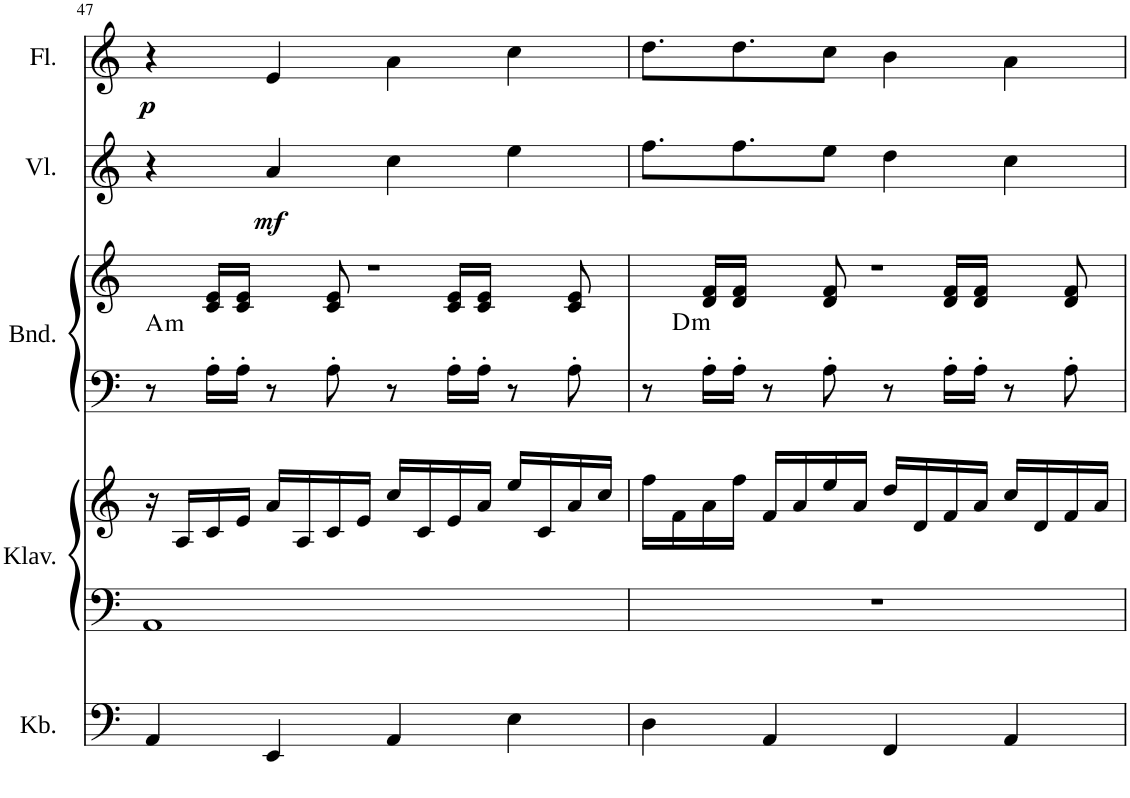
**kern	**kern	**kern	**kern	**kern	**harte	**kern	**dynam	**kern	**dynam
*part5	*part4	*part4	*part3	*part3	*part3	*part2	*part2	*part1	*part1
*staff7	*staff6	*staff5	*staff4	*staff3	*	*staff2	*staff2	*staff1	*staff1
*I"Kontrabass	*I"Klavier	*	*I"Bandoneon	*	*	*I"Violine	*	*I"Flöte	*
*I'Kb.	*I'Klav.	*	*I'Bnd.	*	*	*I'Vl.	*	*I'Fl.	*
!!LO:PB:g=z
*clefF4	*clefF4	*clefG2	*clefF4	*clefG2	*	*clefG2	*	*clefG2	*
*Trd7c12	*	*	*	*	*	*	*	*	*
*k[]	*k[]	*k[]	*k[]	*k[]	*	*k[]	*	*k[]	*
*M4/4	*M4/4	*M4/4	*M4/4	*M4/4	*	*M4/4	*	*M4/4	*
=47	=47	=47	=47	=47	=47	=47	=47	=47	=47
!	!	!	!	!	!LO:H:kt=m	!	!	!	!LO:DY:b
4AA/	1AA	16r	8r	1r	A:min	4r	.	4r	p
.	.	16A/LL	.	.	.	.	.	.	.
.	.	16c/	16A'\LL	.	.	.	.	.	.
.	.	16e/JJ	16A'\JJ	.	.	.	.	.	.
!	!	!	!	!	!	!	!LO:DY:b	!	!
4EE/	.	16a/LL	8r	.	.	4a/	mf	4e/	.
.	.	16A/	.	.	.	.	.	.	.
.	.	16c/	8A'\	.	.	.	.	.	.
.	.	16e/JJ	.	.	.	.	.	.	.
4AA/	.	16cc/LL	8r	.	.	4cc\	.	4a\	.
.	.	16c/	.	.	.	.	.	.	.
.	.	16e/	16A'\LL	.	.	.	.	.	.
.	.	16a/JJ	16A'\JJ	.	.	.	.	.	.
4E\	.	16ee/LL	8r	.	.	4ee\	.	4cc\	.
.	.	16c/	.	.	.	.	.	.	.
.	.	16a/	8A'\	.	.	.	.	.	.
.	.	16cc/JJ	.	.	.	.	.	.	.
2..ryy	2..ryy	2..ryy	2..ryy	16c/ 16e/LL	.	2..ryy	.	2..ryy	.
.	.	.	.	16c/ 16e/JJ	.	.	.	.	.
.	.	.	.	8ryy	.	.	.	.	.
.	.	.	.	8c/ 8e/	.	.	.	.	.
.	.	.	.	8ryy	.	.	.	.	.
.	.	.	.	16c/ 16e/LL	.	.	.	.	.
.	.	.	.	16c/ 16e/JJ	.	.	.	.	.
.	.	.	.	8ryy	.	.	.	.	.
.	.	.	.	8c/ 8e/	.	.	.	.	.
=48	=48	=48	=48	=48	=48	=48	=48	=48	=48
*	*	*	*	*^	*	*	*	*	*
4D\	1r	16ff\LL	8r	1r	16ryy	.	8.ff\L	.	8.dd\L	.
!	!	!	!	!	!	!LO:H:kt=m	!	!	!	!
.	.	16f\	.	.	1ryy	D:min	.	.	.	.
.	.	16a\	16A'\LL	.	.	.	.	.	.	.
.	.	16ff\JJ	16A'\JJ	.	.	.	8.ff\	.	8.dd\	.
4AA/	.	16f/LL	8r	.	.	.	.	.	.	.
.	.	16a/	.	.	.	.	.	.	.	.
.	.	16ee/	8A'\	.	.	.	8ee\J	.	8cc\J	.
.	.	16a/JJ	.	.	.	.	.	.	.	.
4FF/	.	16dd/LL	8r	.	.	.	4dd\	.	4b\	.
.	.	16d/	.	.	.	.	.	.	.	.
.	.	16f/	16A'\LL	.	.	.	.	.	.	.
.	.	16a/JJ	16A'\JJ	.	.	.	.	.	.	.
4AA/	.	16cc/LL	8r	.	.	.	4cc\	.	4a\	.
.	.	16d/	.	.	.	.	.	.	.	.
.	.	16f/	8A'\	.	.	.	.	.	.	.
.	.	16a/JJ	.	.	.	.	.	.	.	.
2..ryy	2..ryy	2..ryy	2..ryy	16d/ 16f/LL	.	.	2..ryy	.	2..ryy	.
.	.	.	.	16d/ 16f/JJ	2ryy	.	.	.	.	.
.	.	.	.	8ryy	.	.	.	.	.	.
.	.	.	.	8d/ 8f/	.	.	.	.	.	.
.	.	.	.	8ryy	.	.	.	.	.	.
.	.	.	.	16d/ 16f/LL	.	.	.	.	.	.
.	.	.	.	16d/ 16f/JJ	4ryy	.	.	.	.	.
.	.	.	.	8ryy	.	.	.	.	.	.
.	.	.	.	8d/ 8f/	.	.	.	.	.	.
.	.	.	.	.	16ryy	.	.	.	.	.
*	*	*	*	*v	*v	*	*	*	*	*
=	=	=	=	=	=	=	=	=	=
*-	*-	*-	*-	*-	*-	*-	*-	*-	*-
